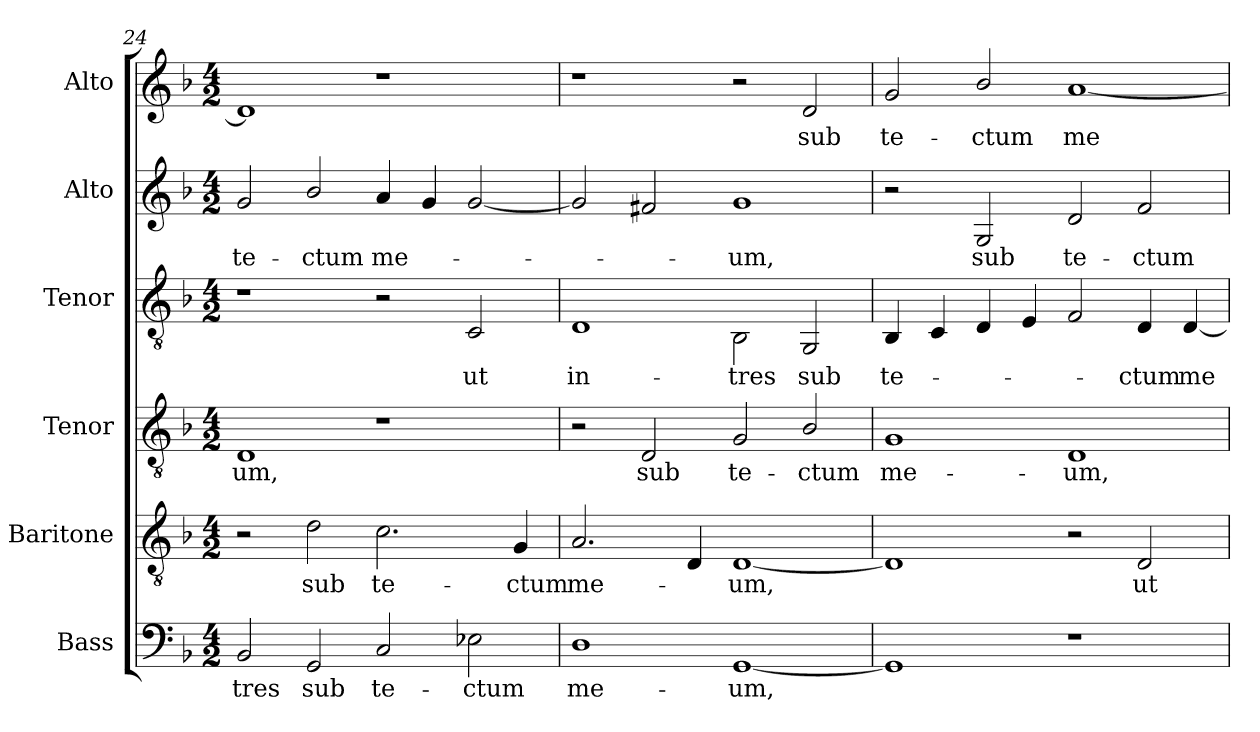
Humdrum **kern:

**kern	**text	**kern	**text	**kern	**text	**kern	**text	**kern	**text	**kern	**text
*part6	*part6	*part5	*part5	*part4	*part4	*part3	*part3	*part2	*part2	*part1	*part1
*staff6	*staff6	*staff5	*staff5	*staff4	*staff4	*staff3	*staff3	*staff2	*staff2	*staff1	*staff1
*I"Bass	*	*I"Baritone	*	*I"Tenor	*	*I"Tenor	*	*I"Alto	*	*I"Alto	*
*I'B.	*	*I'T.	*	*I'T.	*	*	*	*I'A.	*	*	*
*clefF4	*	*clefGv2	*	*clefGv2	*	*clefGv2	*	*clefG2	*	*clefG2	*
*	*	*ITrd7c12	*	*ITrd7c12	*	*	*	*	*	*	*
*k[b-]	*	*k[b-]	*	*k[b-]	*	*k[b-]	*	*k[b-]	*	*k[b-]	*
*F:	*	*F:	*	*F:	*	*F:	*	*F:	*	*F:	*
*M4/2	*	*M4/2	*	*M4/2	*	*M4/2	*	*M4/2	*	*M4/2	*
=24	=24	=24	=24	=24	=24	=24	=24	=24	=24	=24	=24
!	!LO:LY:b:color=#000000	!	!	!	!	!	!	!	!	!	!
!	!	!	!	!	!LO:LY:b:color=#000000	!	!	!	!	!	!
!	!	!	!	!	!	!	!	!	!LO:LY:b:color=#000000	!	!
2BB-i/	-tres	2r	.	1DDi	-um,	1r	.	2gi/	te-	1di]	.
!	!LO:LY:b:color=#000000	!	!	!	!	!	!	!	!	!	!
!	!	!	!LO:LY:b:color=#000000	!	!	!	!	!	!	!	!
!	!	!	!	!	!	!	!	!	!LO:LY:b:color=#000000	!	!
2GGi/	sub	2Di\	sub	.	.	.	.	2b-i/	-ctum	.	.
!	!LO:LY:b:color=#000000	!	!	!	!	!	!	!	!	!	!
!	!	!	!LO:LY:b:color=#000000	!	!	!	!	!	!	!	!
!	!	!	!	!	!	!	!	!	!LO:LY:b:color=#000000	!	!
2Ci/	te-	2.Ci\	te-	1r	.	2r	.	4ai/	me-	1r	.
.	.	.	.	.	.	.	.	4gi/	.	.	.
!	!LO:LY:b:color=#000000	!	!	!	!	!	!	!	!	!	!
!	!	!	!	!	!	!	!LO:LY:b:color=#000000	!	!	!	!
2E-Xi\	-ctum	.	.	.	.	2Ci/	ut	[2gi/	.	.	.
!	!	!	!LO:LY:b:color=#000000	!	!	!	!	!	!	!	!
.	.	4GGi/	-ctum	.	.	.	.	.	.	.	.
!!LO:LB:g=z
=25	=25	=25	=25	=25	=25	=25	=25	=25	=25	=25	=25
!	!LO:LY:b:color=#000000	!	!	!	!	!	!	!	!	!	!
!	!	!	!LO:LY:b:color=#000000	!	!	!	!	!	!	!	!
!	!	!	!	!	!	!	!LO:LY:b:color=#000000	!	!	!	!
1Di	me-	2.AAi/	me-	2r	.	1Di	in-	2gi/]	.	1r	.
!	!	!	!	!	!LO:LY:b:color=#000000	!	!	!	!	!	!
.	.	.	.	2DDi/	sub	.	.	2f#Xi/	.	.	.
.	.	4DDi/	.	.	.	.	.	.	.	.	.
!	!LO:LY:b:color=#000000	!	!	!	!	!	!	!	!	!	!
!	!	!	!LO:LY:b:color=#000000	!	!	!	!	!	!	!	!
!	!	!	!	!	!LO:LY:b:color=#000000	!	!	!	!	!	!
!	!	!	!	!	!	!	!LO:LY:b:color=#000000	!	!	!	!
!	!	!	!	!	!	!	!	!	!LO:LY:b:color=#000000	!	!
[1GGi	-um,	[1DDi	-um,	2GGi/	te-	2BB-i\	-tres	1gi	-um,	2r	.
!	!	!	!	!	!LO:LY:b:color=#000000	!	!	!	!	!	!
!	!	!	!	!	!	!	!LO:LY:b:color=#000000	!	!	!	!
!	!	!	!	!	!	!	!	!	!	!	!LO:LY:b:color=#000000
.	.	.	.	2BB-i/	-ctum	2GGi/	sub	.	.	2di/	sub
=26	=26	=26	=26	=26	=26	=26	=26	=26	=26	=26	=26
!	!	!	!	!	!LO:LY:b:color=#000000	!	!	!	!	!	!
!	!	!	!	!	!	!	!LO:LY:b:color=#000000	!	!	!	!
!	!	!	!	!	!	!	!	!	!	!	!LO:LY:b:color=#000000
1GGi]	.	1DDi]	.	1GGi	me-	4BB-i/	te-	2r	.	2gi/	te-
.	.	.	.	.	.	4Ci/	.	.	.	.	.
!	!	!	!	!	!	!	!	!	!LO:LY:b:color=#000000	!	!
!	!	!	!	!	!	!	!	!	!	!	!LO:LY:b:color=#000000
.	.	.	.	.	.	4Di/	.	2Gi/	sub	2b-i/	-ctum
.	.	.	.	.	.	4Ei/	.	.	.	.	.
!	!	!	!	!	!LO:LY:b:color=#000000	!	!	!	!	!	!
!	!	!	!	!	!	!	!	!	!LO:LY:b:color=#000000	!	!
!	!	!	!	!	!	!	!	!	!	!	!LO:LY:b:color=#000000
1r	.	2r	.	1DDi	-um,	2Fi/	.	2di/	te-	[1ai	me-
!	!	!	!LO:LY:b:color=#000000	!	!	!	!	!	!	!	!
!	!	!	!	!	!	!	!LO:LY:b:color=#000000	!	!	!	!
!	!	!	!	!	!	!	!	!	!LO:LY:b:color=#000000	!	!
.	.	2DDi/	ut	.	.	4Di/	-ctum	2fi/	-ctum	.	.
!	!	!	!	!	!	!	!LO:LY:b:color=#000000	!	!	!	!
.	.	.	.	.	.	[4Di/	me-	.	.	.	.
=	=	=	=	=	=	=	=	=	=	=	=
*-	*-	*-	*-	*-	*-	*-	*-	*-	*-	*-	*-
